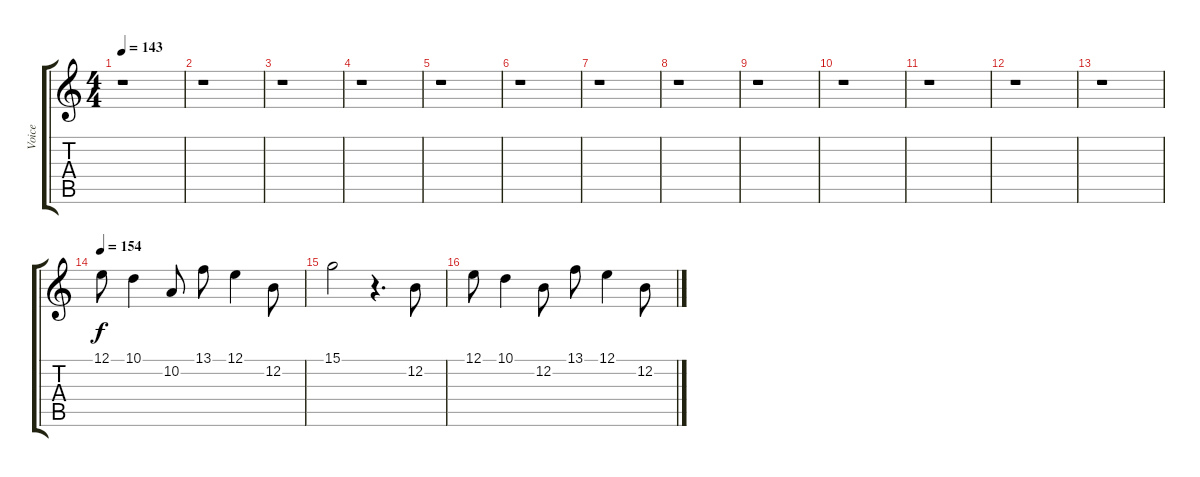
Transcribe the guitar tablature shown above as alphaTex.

\track ("Voice" "Voice") {instrument churchorgan}
\staff {score tabs}
\tuning (E4 B3 G3 D3 A2 E2) {hide}
\ts (4 4)
\tempo 143
\clef g2
\ks c
r.1{dy f} |
r.1 |
r.1 |
r.1 |
r.1 |
r.1 |
r.1 |
r.1 |
r.1 |
r.1 |
r.1 |
r.1 |
r.1 |
\tempo 154
12.1.8 10.1.4 10.2.8 13.1.8 12.1.4 12.2.8 |
15.1.2 r.4{d} 12.2.8 |
12.1.8 10.1.4 12.2.8 13.1.8 12.1.4 12.2.8
